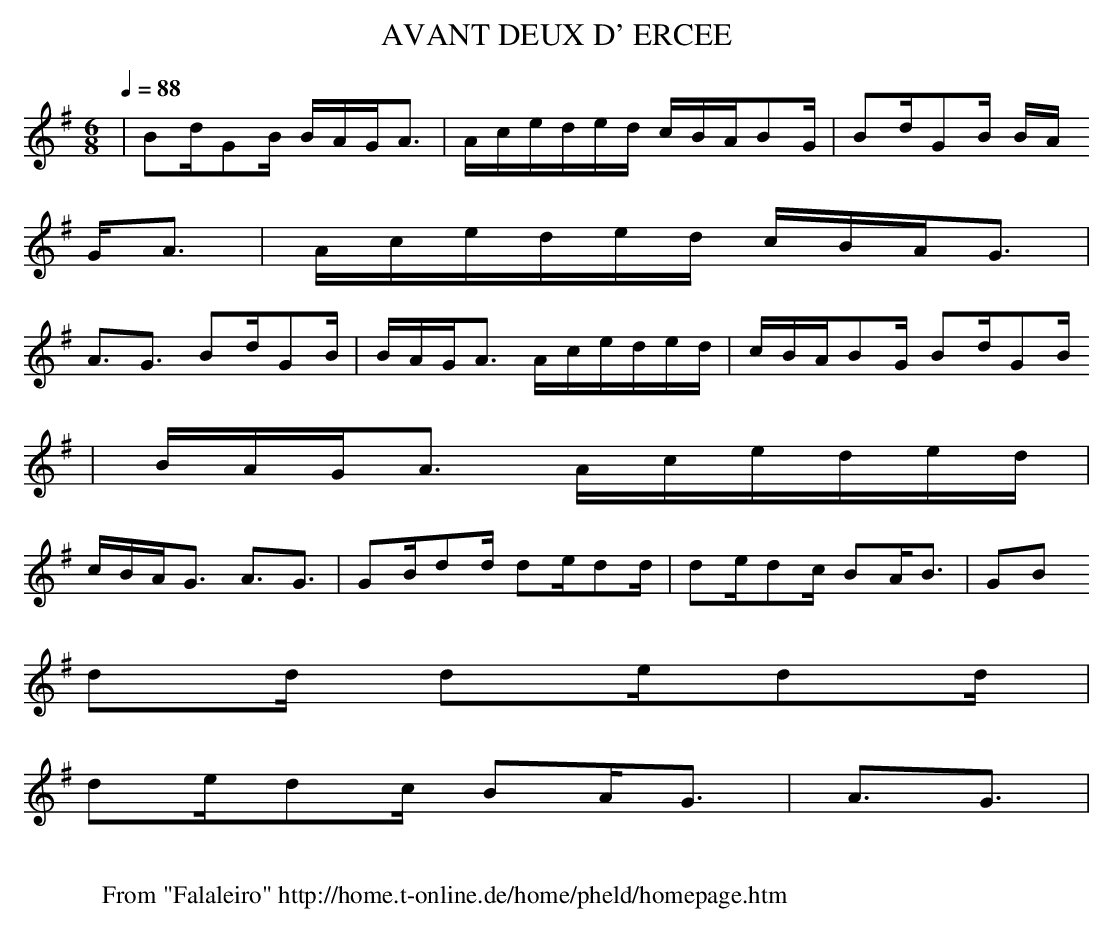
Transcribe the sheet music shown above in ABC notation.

X:1
T:AVANT DEUX D' ERCEE
M:6/8
L:1/8
Q:1/4=88
K:G
|Bd/2GB/2 B/2A/2G/2A3/2|A/2c/2e/2d/2e/2d/2 c/2B/2A/2BG/2|Bd/2GB/2 B/2A/2
G/2A3/2|A/2c/2e/2d/2e/2d/2 c/2B/2A/2G3/2|
A3/2G3/2 Bd/2GB/2|B/2A/2G/2A3/2 A/2c/2e/2d/2e/2d/2|c/2B/2A/2BG/2 Bd/2GB/
2|B/2A/2G/2A3/2 A/2c/2e/2d/2e/2d/2|
c/2B/2A/2G3/2 A3/2G3/2|GB/2dd/2 +dd+ de/2dd/2| +dd+ de/2dc/2 BA/2B3/2|GB
/2dd/2 +dd+ de/2dd/2|
 +dd+ de/2dc/2 BA/2G3/2|A3/2G3/2|
W:
W: From "Falaleiro" http://home.t-online.de/home/pheld/homepage.htm
